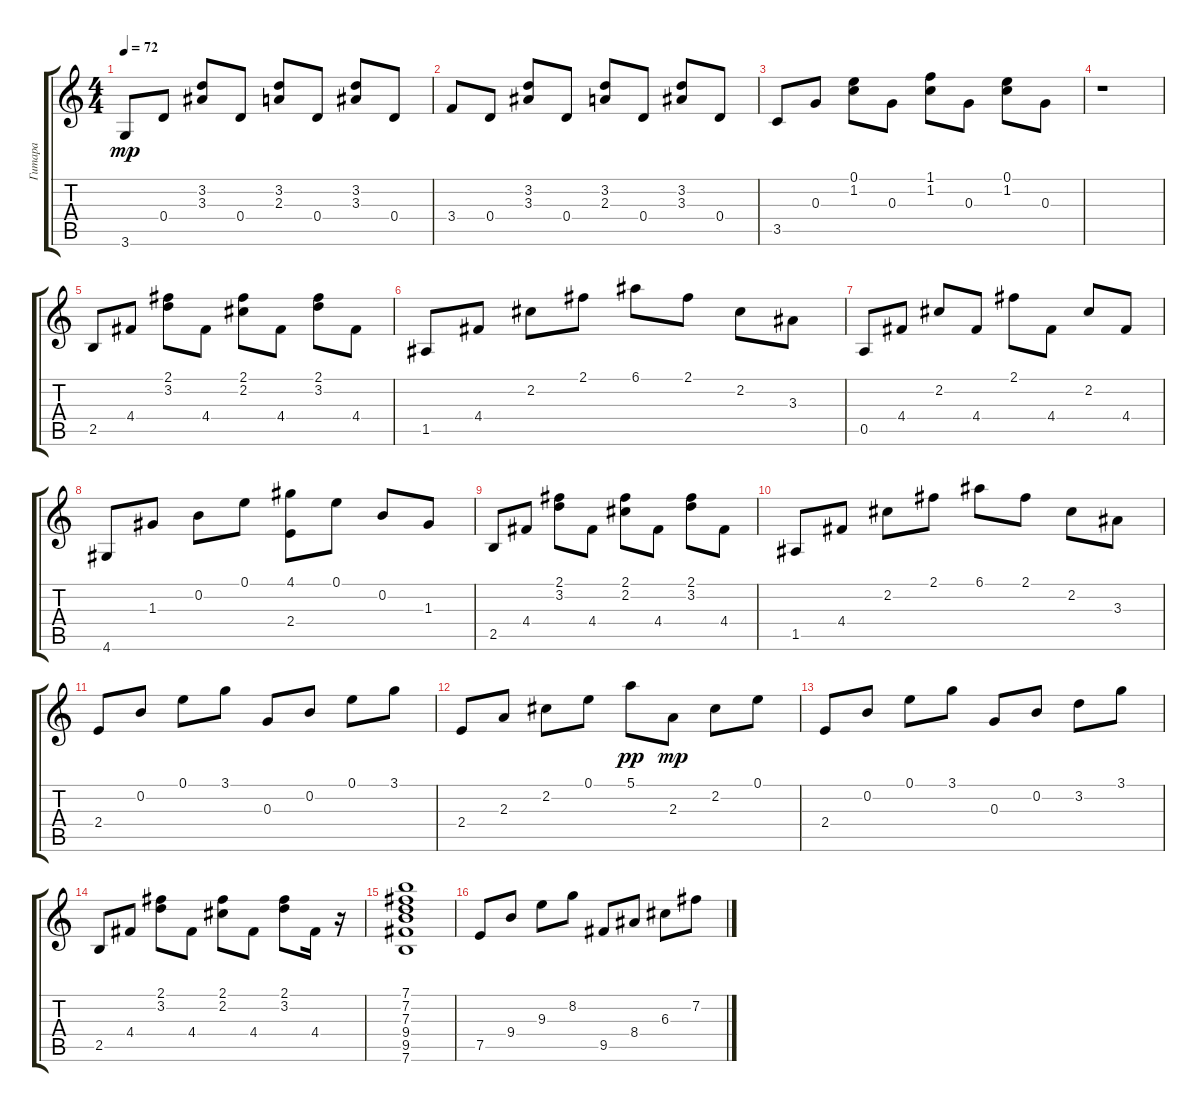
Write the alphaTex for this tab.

\track ("Гитара" "Гитара") {instrument acousticguitarnylon}
\staff {score tabs}
\tuning (E4 B3 G3 D3 A2 E2) {hide}
\ts (4 4)
\tempo 72
\clef g2
\ks c
3.6.8{dy mp} 0.4.8 (3.2 3.3).8 0.4.8 (3.2 2.3).8 0.4.8 (3.2 3.3).8 0.4.8 |
3.4.8 0.4.8 (3.2 3.3).8 0.4.8 (3.2 2.3).8 0.4.8 (3.2 3.3).8 0.4.8 |
3.5.8 0.3.8 (0.1 1.2).8 0.3.8 (1.1 1.2).8 0.3.8 (0.1 1.2).8 0.3.8 |
r.1 |
2.5.8 4.4.8 (2.1 3.2).8 4.4.8 (2.1 2.2).8 4.4.8 (2.1 3.2).8 4.4.8 |
1.5.8 4.4.8 2.2.8 2.1.8 6.1.8 2.1.8 2.2.8 3.3.8 |
0.5.8 4.4.8 2.2.8 4.4.8 2.1.8 4.4.8 2.2.8 4.4.8 |
4.6.8 1.3.8 0.2.8 0.1.8 (4.1 2.4).8 0.1.8 0.2.8 1.3.8 |
2.5.8 4.4.8 (2.1 3.2).8 4.4.8 (2.1 2.2).8 4.4.8 (2.1 3.2).8 4.4.8 |
1.5.8 4.4.8 2.2.8 2.1.8 6.1.8 2.1.8 2.2.8 3.3.8 |
2.4.8 0.2.8 0.1.8 3.1.8 0.3.8 0.2.8 0.1.8 3.1.8 |
2.4.8 2.3.8 2.2.8 0.1.8 5.1.8{dy pp} 2.3.8{dy mp} 2.2.8 0.1.8 |
2.4.8 0.2.8 0.1.8 3.1.8 0.3.8 0.2.8 3.2.8 3.1.8 |
2.5.8 4.4.8 (2.1 3.2).8 4.4.8 (2.1 2.2).8 4.4.8 (2.1 3.2).8 4.4.16 r.16 |
(7.1 7.2 7.3 9.4 9.5 7.6).1 |
7.5.8 9.4.8 9.3.8 8.2.8 9.5.8 8.4.8 6.3.8 7.2.8
